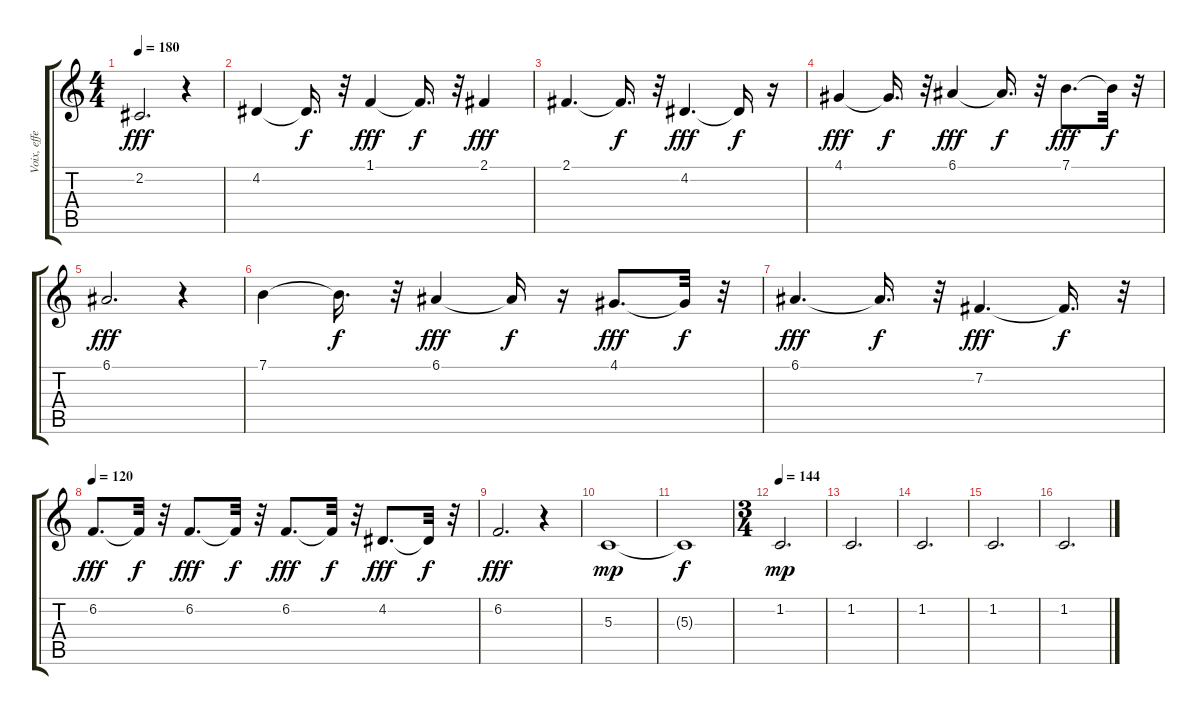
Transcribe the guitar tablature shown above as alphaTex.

\track ("Voix, effets" "Voix, effe") {instrument seashore}
\staff {score tabs}
\tuning (E4 B3 G3 D3 A2 E2) {hide}
\ts (4 4)
\tempo 180
\clef g2
\ks c
2.2.2{d dy fff} r.4 |
4.2.4 4.2{t}.16{d dy f} r.32 1.1.4{dy fff} 1.1{t}.16{d dy f} r.32 2.1.4{dy fff} |
2.1.4{d} 2.1{t}.16{d dy f} r.32 4.2.4{d dy fff} 4.2{t}.16{dy f} r.16 |
4.1.4{dy fff} 4.1{t}.16{d dy f} r.32 6.1.4{dy fff} 6.1{t}.16{d dy f} r.32 7.1.8{d dy fff} 7.1{t}.32{dy f} r.32 |
6.1.2{d dy fff} r.4 |
7.1.4 7.1{t}.16{d dy f} r.32 6.1.4{dy fff} 6.1{t}.16{dy f} r.16 4.1.8{d dy fff} 4.1{t}.32{dy f} r.32 |
6.1.4{d dy fff} 6.1{t}.16{d dy f} r.32 7.2.4{d dy fff} 7.2{t}.16{d dy f} r.32 |
\tempo 120
6.2.8{d dy fff} 6.2{t}.32{dy f} r.32 6.2.8{d dy fff} 6.2{t}.32{dy f} r.32 6.2.8{d dy fff} 6.2{t}.32{dy f} r.32 4.2.8{d dy fff} 4.2{t}.32{dy f} r.32 |
6.2.2{d dy fff} r.4 |
5.3.1{dy mp volume 9 instrument seashore} |
5.3{t}.1{dy f} |
\ts (3 4)
\tempo 144
1.2.2{d dy mp} |
1.2.2{d} |
1.2.2{d} |
1.2.2{d} |
1.2.2{d}
